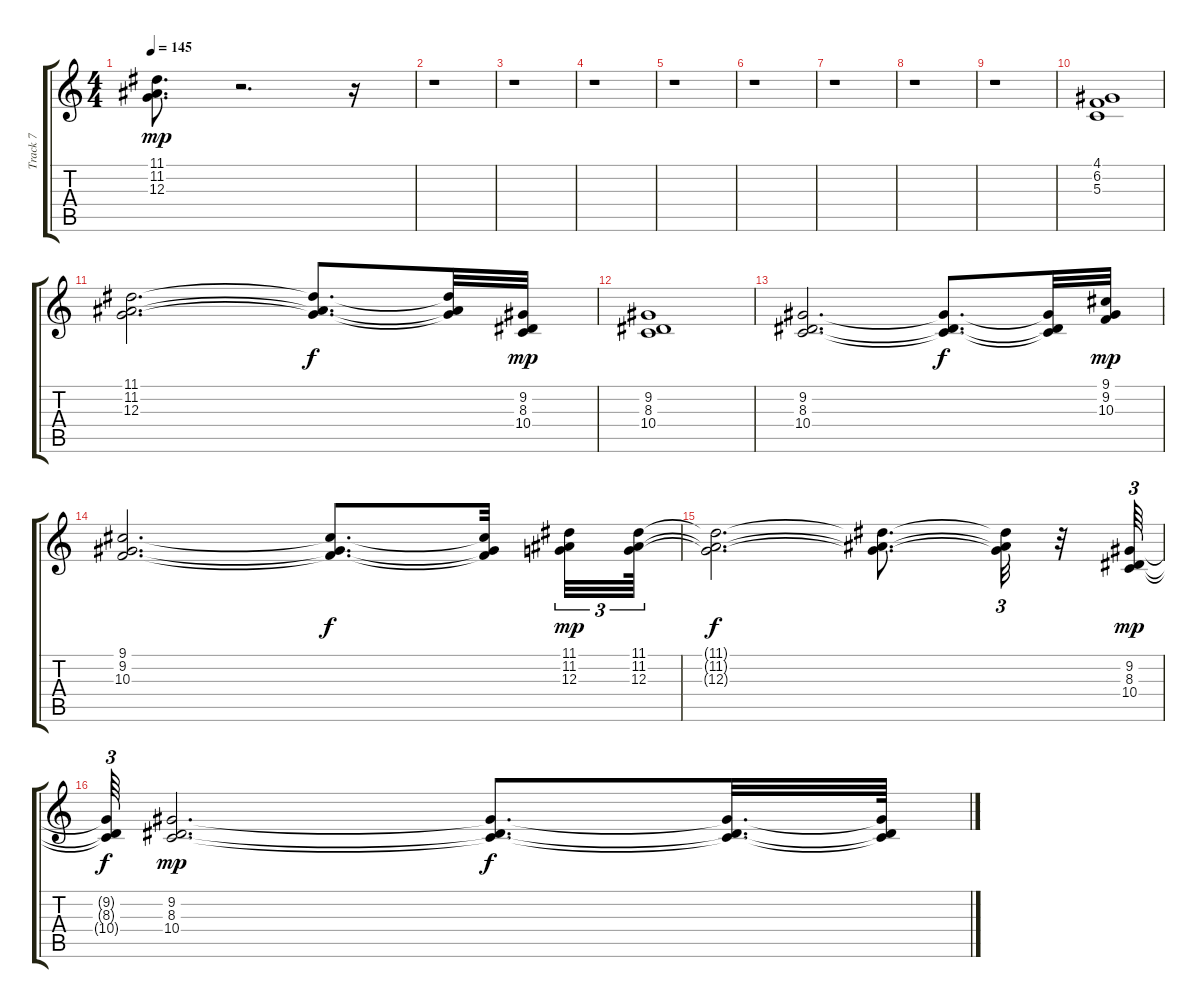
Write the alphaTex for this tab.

\track ("Track 7" "Track 7") {instrument pad2warm}
\staff {score tabs}
\tuning (E4 B3 G3 D3 A2 E2) {hide}
\ts (4 4)
\tempo 145
\clef g2
\ks c
(11.1 11.2 12.3).8{d dy mp} r.2{d} r.16 |
r.1 |
r.1 |
r.1 |
r.1 |
r.1 |
r.1 |
r.1 |
r.1 |
(4.1 6.2 5.3).1 |
(11.1 11.2 12.3).2{d} (11.1{t} 11.2{t} 12.3{t}).8{d dy f} (11.1{t} 11.2{t} 12.3{t}).32 (9.2 8.3 10.4).32{dy mp} |
(9.2 8.3 10.4).1 |
(9.2 8.3 10.4).2{d} (9.2{t} 8.3{t} 10.4{t}).8{d dy f} (9.2{t} 8.3{t} 10.4{t}).32 (9.1 9.2 10.3).32{dy mp} |
(9.1 9.2 10.3).2{d} (9.1{t} 9.2{t} 10.3{t}).8{d dy f} (9.1{t} 9.2{t} 10.3{t}).32 (11.1 11.2 12.3).32{tu (3 2) dy mp} (11.1 11.2 12.3).64{tu (3 2)} |
(11.1{t} 11.2{t} 12.3{t}).2{d dy f} (11.1{t} 11.2{t} 12.3{t}).8{d} (11.1{t} 11.2{t} 12.3{t}).32{tu (3 2)} r.32 (9.2 8.3 10.4).64{tu (3 2) dy mp} |
(9.2{t} 8.3{t} 10.4{t}).64{tu (3 2) dy f} (9.2 8.3 10.4).2{d dy mp} (9.2{t} 8.3{t} 10.4{t}).8{d dy f} (9.2{t} 8.3{t} 10.4{t}).32{d} (9.2{t} 8.3{t} 10.4{t}).64
